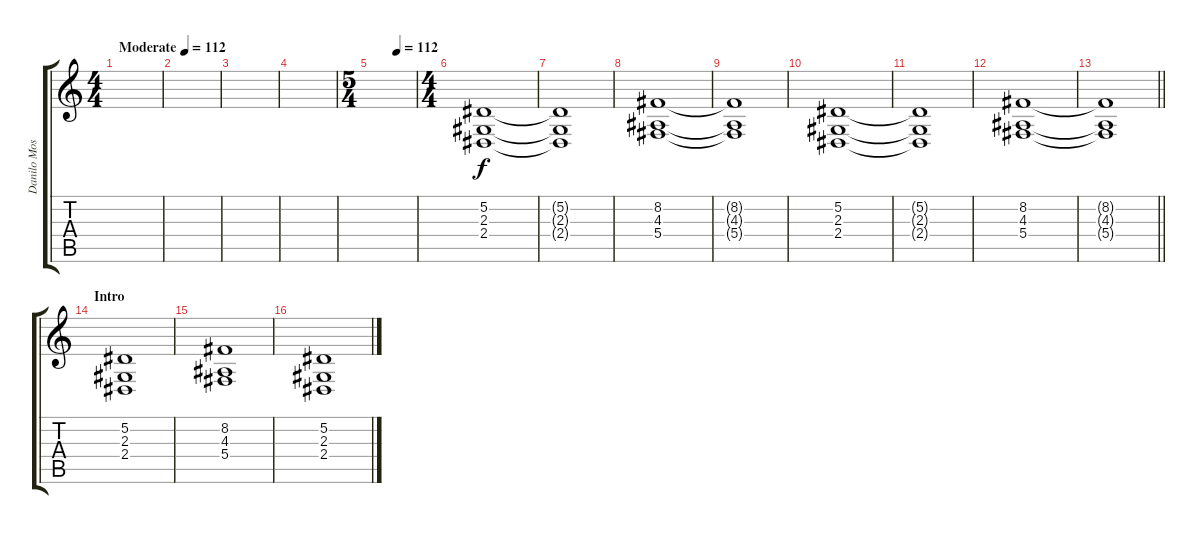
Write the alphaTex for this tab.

\track ("Danilo Moschen" "Danilo Mos") {instrument stringensemble1}
\staff {score tabs}
\tuning (Eb4 Bb3 Gb3 Db3 Ab2 Eb2) {hide}
\ts (4 4)
\tempo (112 "Moderate")
\tempo 120
\tempo (112 "Moderate")
\clef g2
\ks c
|
|
|
|
\ts (5 4)
\tempo (112 0.575)
|
\ts (4 4)
(5.2 2.3 2.4).1 |
(5.2{t} 2.3{t} 2.4{t}).1 |
(8.2 4.3 5.4).1 |
(8.2{t} 4.3{t} 5.4{t}).1 |
(5.2 2.3 2.4).1 |
(5.2{t} 2.3{t} 2.4{t}).1 |
(8.2 4.3 5.4).1 |
\barLineRight lightlight
(8.2{t} 4.3{t} 5.4{t}).1 |
\section ("" "Intro")
(5.2 2.3 2.4).1 |
(8.2 4.3 5.4).1 |
(5.2 2.3 2.4).1
